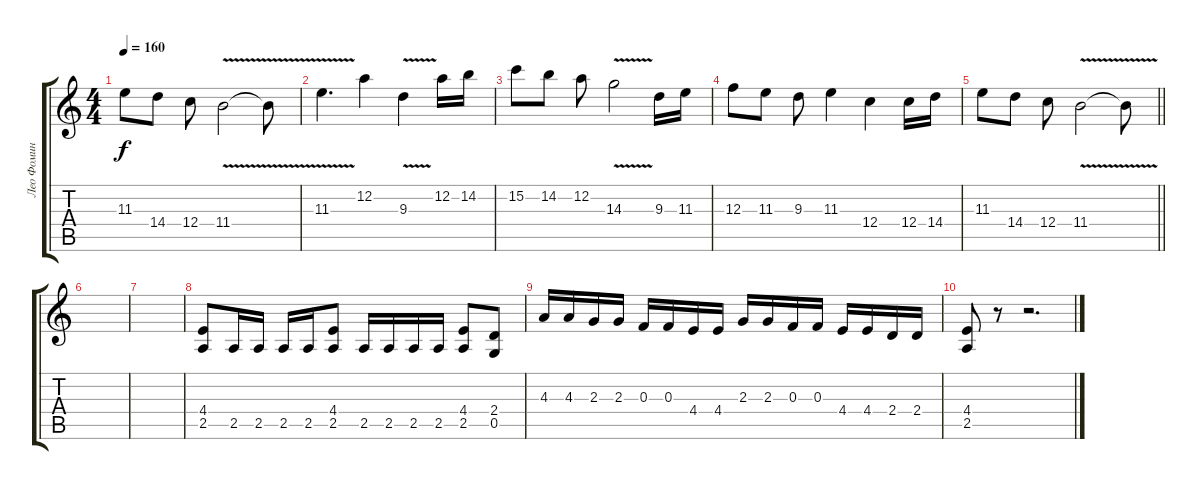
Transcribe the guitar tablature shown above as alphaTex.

\track ("Лео Фомин" "Лео Фомин") {instrument overdrivenguitar}
\staff {score tabs}
\tuning (D4 A3 F3 C3 G2 D2) {hide}
\ts (4 4)
\tempo 160
\clef g2
\ks c
11.3.8{dy f} 14.4.8 12.4.8 11.4{v}.2 11.4{t}.8 |
11.3{v}.4{d} 12.2.4 9.3{v}.4 12.2.16 14.2.16 |
15.2.8 14.2.8 12.2.8 14.3{v}.2 9.3.16 11.3.16 |
12.3.8 11.3.8 9.3.8 11.3.4 12.4.4 12.4.16 14.4.16 |
\barLineRight lightlight
11.3.8 14.4.8 12.4.8 11.4{v}.2 11.4{t}.8 |
|
|
(4.4 2.5).8{balance 14} 2.5.16 2.5.16 2.5.16 2.5.16 (4.4 2.5).8 2.5.16 2.5.16 2.5.16 2.5.16 (4.4 2.5).8 (2.4 0.5).8 |
4.3.16 4.3.16 2.3.16 2.3.16 0.3.16 0.3.16 4.4.16 4.4.16 2.3.16 2.3.16 0.3.16 0.3.16 4.4.16 4.4.16 2.4.16 2.4.16 |
(4.4 2.5).8 r.8 r.2{d}
